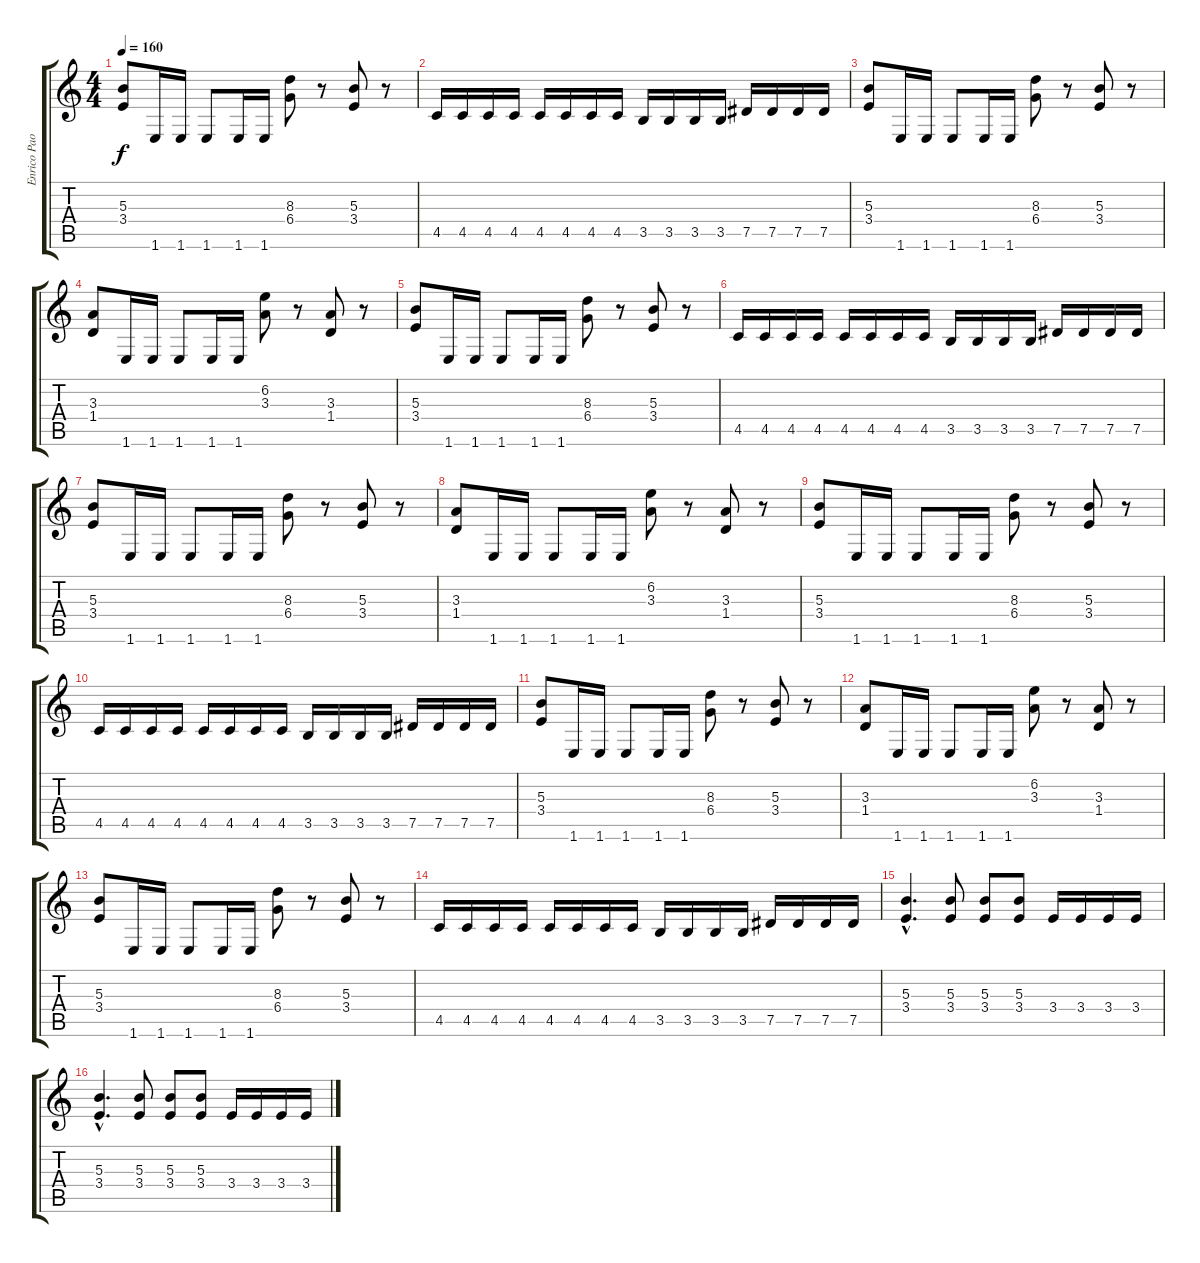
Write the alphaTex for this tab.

\track ("Enrico Paoli" "Enrico Pao") {instrument distortionguitar}
\staff {score tabs}
\tuning (Eb4 Bb3 Gb3 Db3 Ab2 Eb2) {hide}
\ts (4 4)
\tempo 160
\clef g2
\ks c
(5.3 3.4).8{dy f} 1.6.16 1.6.16 1.6.8 1.6.16 1.6.16 (8.3 6.4).8 r.8 (5.3 3.4).8 r.8 |
4.5.16 4.5.16 4.5.16 4.5.16 4.5.16 4.5.16 4.5.16 4.5.16 3.5.16 3.5.16 3.5.16 3.5.16 7.5.16 7.5.16 7.5.16 7.5.16 |
(5.3 3.4).8 1.6.16 1.6.16 1.6.8 1.6.16 1.6.16 (8.3 6.4).8 r.8 (5.3 3.4).8 r.8 |
(3.3 1.4).8 1.6.16 1.6.16 1.6.8 1.6.16 1.6.16 (6.2 3.3).8 r.8 (3.3 1.4).8 r.8 |
(5.3 3.4).8 1.6.16 1.6.16 1.6.8 1.6.16 1.6.16 (8.3 6.4).8 r.8 (5.3 3.4).8 r.8 |
4.5.16 4.5.16 4.5.16 4.5.16 4.5.16 4.5.16 4.5.16 4.5.16 3.5.16 3.5.16 3.5.16 3.5.16 7.5.16 7.5.16 7.5.16 7.5.16 |
(5.3 3.4).8 1.6.16 1.6.16 1.6.8 1.6.16 1.6.16 (8.3 6.4).8 r.8 (5.3 3.4).8 r.8 |
(3.3 1.4).8 1.6.16 1.6.16 1.6.8 1.6.16 1.6.16 (6.2 3.3).8 r.8 (3.3 1.4).8 r.8 |
(5.3 3.4).8 1.6.16 1.6.16 1.6.8 1.6.16 1.6.16 (8.3 6.4).8 r.8 (5.3 3.4).8 r.8 |
4.5.16 4.5.16 4.5.16 4.5.16 4.5.16 4.5.16 4.5.16 4.5.16 3.5.16 3.5.16 3.5.16 3.5.16 7.5.16 7.5.16 7.5.16 7.5.16 |
(5.3 3.4).8 1.6.16 1.6.16 1.6.8 1.6.16 1.6.16 (8.3 6.4).8 r.8 (5.3 3.4).8 r.8 |
(3.3 1.4).8 1.6.16 1.6.16 1.6.8 1.6.16 1.6.16 (6.2 3.3).8 r.8 (3.3 1.4).8 r.8 |
(5.3 3.4).8 1.6.16 1.6.16 1.6.8 1.6.16 1.6.16 (8.3 6.4).8 r.8 (5.3 3.4).8 r.8 |
4.5.16 4.5.16 4.5.16 4.5.16 4.5.16 4.5.16 4.5.16 4.5.16 3.5.16 3.5.16 3.5.16 3.5.16 7.5.16 7.5.16 7.5.16 7.5.16 |
(5.3{hac} 3.4{hac}).4{d} (5.3 3.4).8 (5.3 3.4).8 (5.3 3.4).8 3.4.16 3.4.16 3.4.16 3.4.16 |
(5.3{hac} 3.4{hac}).4{d} (5.3 3.4).8 (5.3 3.4).8 (5.3 3.4).8 3.4.16 3.4.16 3.4.16 3.4.16
